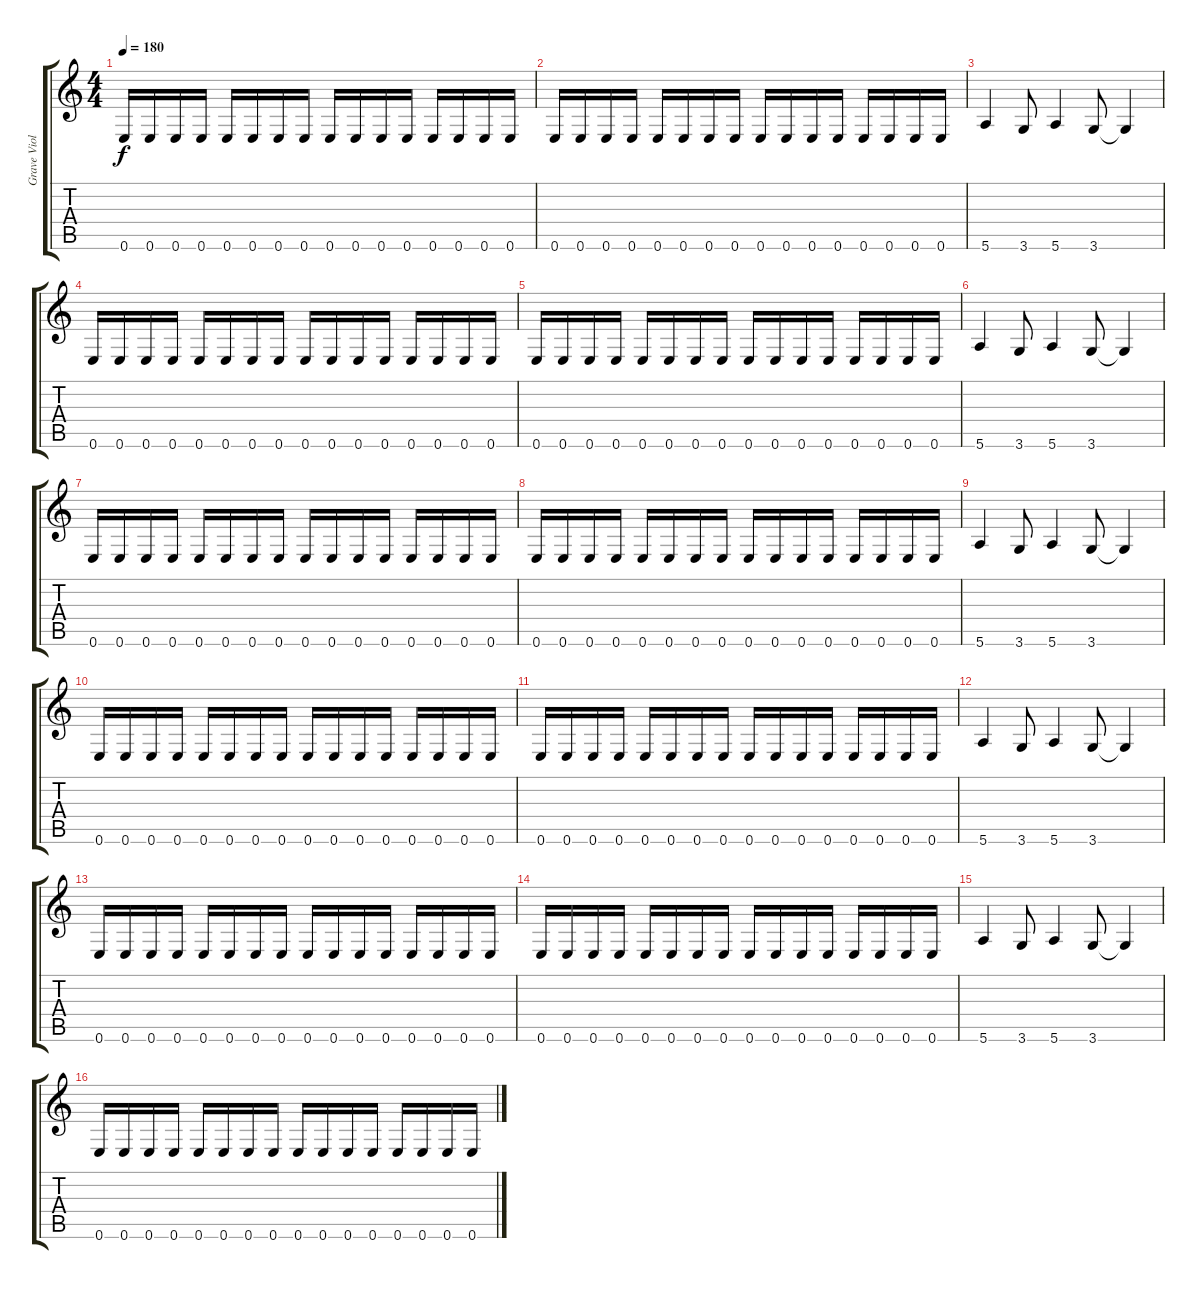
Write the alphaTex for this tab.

\track ("Grave Violator (Guitar)" "Grave Viol") {instrument overdrivenguitar}
\staff {score tabs}
\tuning (E4 B3 G3 D3 A2 E2) {hide}
\ts (4 4)
\tempo 180
\clef g2
\ks c
0.6.16{dy f} 0.6.16 0.6.16 0.6.16 0.6.16 0.6.16 0.6.16 0.6.16 0.6.16 0.6.16 0.6.16 0.6.16 0.6.16 0.6.16 0.6.16 0.6.16 |
0.6.16 0.6.16 0.6.16 0.6.16 0.6.16 0.6.16 0.6.16 0.6.16 0.6.16 0.6.16 0.6.16 0.6.16 0.6.16 0.6.16 0.6.16 0.6.16 |
5.6.4 3.6.8 5.6.4 3.6.8 3.6{t}.4 |
0.6.16 0.6.16 0.6.16 0.6.16 0.6.16 0.6.16 0.6.16 0.6.16 0.6.16 0.6.16 0.6.16 0.6.16 0.6.16 0.6.16 0.6.16 0.6.16 |
0.6.16 0.6.16 0.6.16 0.6.16 0.6.16 0.6.16 0.6.16 0.6.16 0.6.16 0.6.16 0.6.16 0.6.16 0.6.16 0.6.16 0.6.16 0.6.16 |
5.6.4 3.6.8 5.6.4 3.6.8 3.6{t}.4 |
0.6.16 0.6.16 0.6.16 0.6.16 0.6.16 0.6.16 0.6.16 0.6.16 0.6.16 0.6.16 0.6.16 0.6.16 0.6.16 0.6.16 0.6.16 0.6.16 |
0.6.16 0.6.16 0.6.16 0.6.16 0.6.16 0.6.16 0.6.16 0.6.16 0.6.16 0.6.16 0.6.16 0.6.16 0.6.16 0.6.16 0.6.16 0.6.16 |
5.6.4 3.6.8 5.6.4 3.6.8 3.6{t}.4 |
0.6.16 0.6.16 0.6.16 0.6.16 0.6.16 0.6.16 0.6.16 0.6.16 0.6.16 0.6.16 0.6.16 0.6.16 0.6.16 0.6.16 0.6.16 0.6.16 |
0.6.16 0.6.16 0.6.16 0.6.16 0.6.16 0.6.16 0.6.16 0.6.16 0.6.16 0.6.16 0.6.16 0.6.16 0.6.16 0.6.16 0.6.16 0.6.16 |
5.6.4 3.6.8 5.6.4 3.6.8 3.6{t}.4 |
0.6.16 0.6.16 0.6.16 0.6.16 0.6.16 0.6.16 0.6.16 0.6.16 0.6.16 0.6.16 0.6.16 0.6.16 0.6.16 0.6.16 0.6.16 0.6.16 |
0.6.16 0.6.16 0.6.16 0.6.16 0.6.16 0.6.16 0.6.16 0.6.16 0.6.16 0.6.16 0.6.16 0.6.16 0.6.16 0.6.16 0.6.16 0.6.16 |
5.6.4 3.6.8 5.6.4 3.6.8 3.6{t}.4 |
0.6.16 0.6.16 0.6.16 0.6.16 0.6.16 0.6.16 0.6.16 0.6.16 0.6.16 0.6.16 0.6.16 0.6.16 0.6.16 0.6.16 0.6.16 0.6.16
